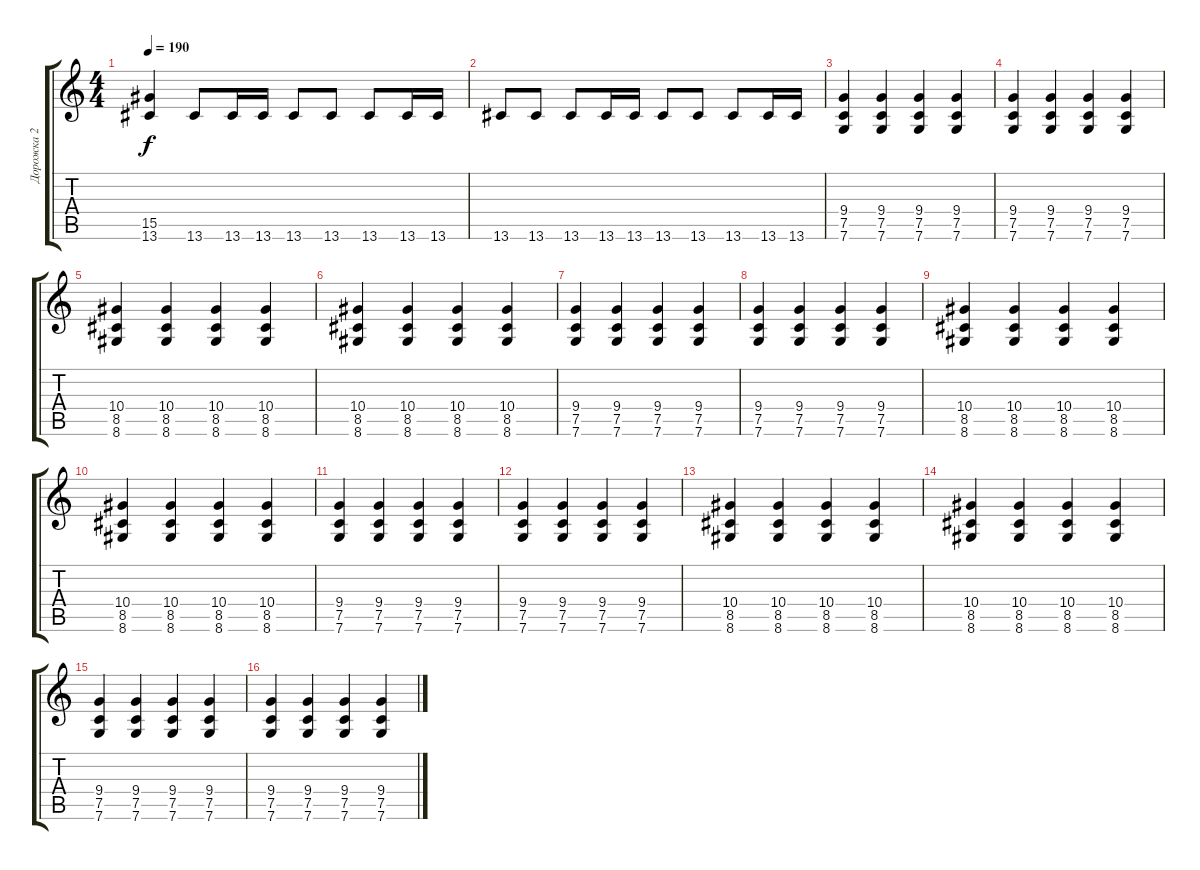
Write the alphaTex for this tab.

\track ("Дорожка 2" "Дорожка 2") {instrument distortionguitar}
\staff {score tabs}
\tuning (C4 G3 Eb3 Bb2 F2 C2) {hide}
\ts (4 4)
\tempo 190
\clef g2
\ks c
(15.5 13.6).4{dy f} 13.6.8 13.6.16 13.6.16 13.6.8 13.6.8 13.6.8 13.6.16 13.6.16 |
13.6.8 13.6.8 13.6.8 13.6.16 13.6.16 13.6.8 13.6.8 13.6.8 13.6.16 13.6.16 |
(9.4 7.5 7.6).4 (9.4 7.5 7.6).4 (9.4 7.5 7.6).4 (9.4 7.5 7.6).4 |
(9.4 7.5 7.6).4 (9.4 7.5 7.6).4 (9.4 7.5 7.6).4 (9.4 7.5 7.6).4 |
(10.4 8.5 8.6).4 (10.4 8.5 8.6).4 (10.4 8.5 8.6).4 (10.4 8.5 8.6).4 |
(10.4 8.5 8.6).4 (10.4 8.5 8.6).4 (10.4 8.5 8.6).4 (10.4 8.5 8.6).4 |
(9.4 7.5 7.6).4 (9.4 7.5 7.6).4 (9.4 7.5 7.6).4 (9.4 7.5 7.6).4 |
(9.4 7.5 7.6).4 (9.4 7.5 7.6).4 (9.4 7.5 7.6).4 (9.4 7.5 7.6).4 |
(10.4 8.5 8.6).4 (10.4 8.5 8.6).4 (10.4 8.5 8.6).4 (10.4 8.5 8.6).4 |
(10.4 8.5 8.6).4 (10.4 8.5 8.6).4 (10.4 8.5 8.6).4 (10.4 8.5 8.6).4 |
(9.4 7.5 7.6).4 (9.4 7.5 7.6).4 (9.4 7.5 7.6).4 (9.4 7.5 7.6).4 |
(9.4 7.5 7.6).4 (9.4 7.5 7.6).4 (9.4 7.5 7.6).4 (9.4 7.5 7.6).4 |
(10.4 8.5 8.6).4 (10.4 8.5 8.6).4 (10.4 8.5 8.6).4 (10.4 8.5 8.6).4 |
(10.4 8.5 8.6).4 (10.4 8.5 8.6).4 (10.4 8.5 8.6).4 (10.4 8.5 8.6).4 |
(9.4 7.5 7.6).4 (9.4 7.5 7.6).4 (9.4 7.5 7.6).4 (9.4 7.5 7.6).4 |
(9.4 7.5 7.6).4 (9.4 7.5 7.6).4 (9.4 7.5 7.6).4 (9.4 7.5 7.6).4
